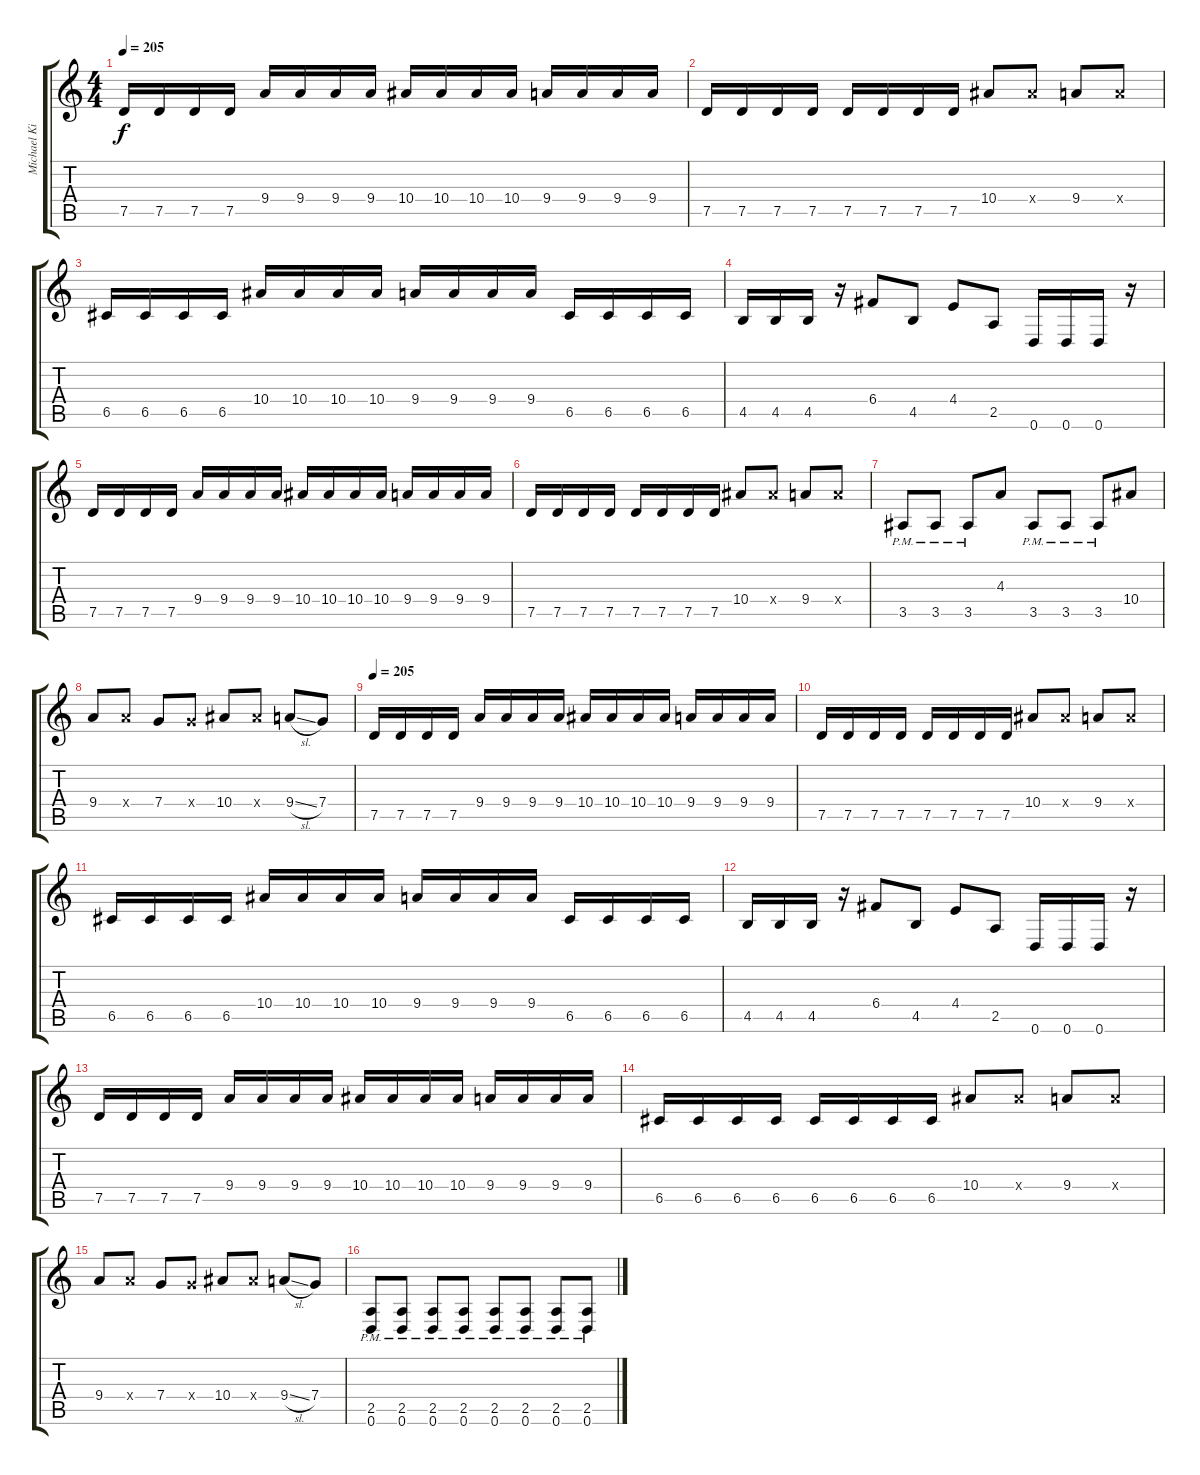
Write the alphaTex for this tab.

\track ("Michael Kirshin" "Michael Ki") {instrument overdrivenguitar}
\staff {score tabs}
\tuning (D4 A3 F3 C3 G2 D2) {hide}
\ts (4 4)
\tempo 205
\clef g2
\ks c
7.5.16{dy f} 7.5.16 7.5.16 7.5.16 9.4.16 9.4.16 9.4.16 9.4.16 10.4.16 10.4.16 10.4.16 10.4.16 9.4.16 9.4.16 9.4.16 9.4.16 |
7.5.16 7.5.16 7.5.16 7.5.16 7.5.16 7.5.16 7.5.16 7.5.16 10.4.8 10.4{x}.8 9.4.8 9.4{x}.8 |
6.5.16 6.5.16 6.5.16 6.5.16 10.4.16 10.4.16 10.4.16 10.4.16 9.4.16 9.4.16 9.4.16 9.4.16 6.5.16 6.5.16 6.5.16 6.5.16 |
4.5.16 4.5.16 4.5.16 r.16 6.4.8 4.5.8 4.4.8 2.5.8 0.6.16 0.6.16 0.6.16 r.16 |
7.5.16 7.5.16 7.5.16 7.5.16 9.4.16 9.4.16 9.4.16 9.4.16 10.4.16 10.4.16 10.4.16 10.4.16 9.4.16 9.4.16 9.4.16 9.4.16 |
7.5.16 7.5.16 7.5.16 7.5.16 7.5.16 7.5.16 7.5.16 7.5.16 10.4.8 10.4{x}.8 9.4.8 9.4{x}.8 |
3.5{pm}.8 3.5{pm}.8 3.5{pm}.8 4.3.8 3.5{pm}.8 3.5{pm}.8 3.5{pm}.8 10.4.8 |
9.4.8 9.4{x}.8 7.4.8 7.4{x}.8 10.4.8 10.4{x}.8 9.4{sl}.8 7.4.8 |
\tempo 205
7.5.16 7.5.16 7.5.16 7.5.16 9.4.16 9.4.16 9.4.16 9.4.16 10.4.16 10.4.16 10.4.16 10.4.16 9.4.16 9.4.16 9.4.16 9.4.16 |
7.5.16 7.5.16 7.5.16 7.5.16 7.5.16 7.5.16 7.5.16 7.5.16 10.4.8 10.4{x}.8 9.4.8 9.4{x}.8 |
6.5.16 6.5.16 6.5.16 6.5.16 10.4.16 10.4.16 10.4.16 10.4.16 9.4.16 9.4.16 9.4.16 9.4.16 6.5.16 6.5.16 6.5.16 6.5.16 |
4.5.16 4.5.16 4.5.16 r.16 6.4.8 4.5.8 4.4.8 2.5.8 0.6.16 0.6.16 0.6.16 r.16 |
7.5.16 7.5.16 7.5.16 7.5.16 9.4.16 9.4.16 9.4.16 9.4.16 10.4.16 10.4.16 10.4.16 10.4.16 9.4.16 9.4.16 9.4.16 9.4.16 |
6.5.16 6.5.16 6.5.16 6.5.16 6.5.16 6.5.16 6.5.16 6.5.16 10.4.8 10.4{x}.8 9.4.8 9.4{x}.8 |
9.4.8 9.4{x}.8 7.4.8 7.4{x}.8 10.4.8 10.4{x}.8 9.4{sl}.8 7.4.8 |
(2.5{pm} 0.6{pm}).8 (2.5{pm} 0.6{pm}).8 (2.5{pm} 0.6{pm}).8 (2.5{pm} 0.6{pm}).8 (2.5{pm} 0.6{pm}).8 (2.5{pm} 0.6{pm}).8 (2.5{pm} 0.6{pm}).8 (2.5{pm} 0.6{pm}).8
